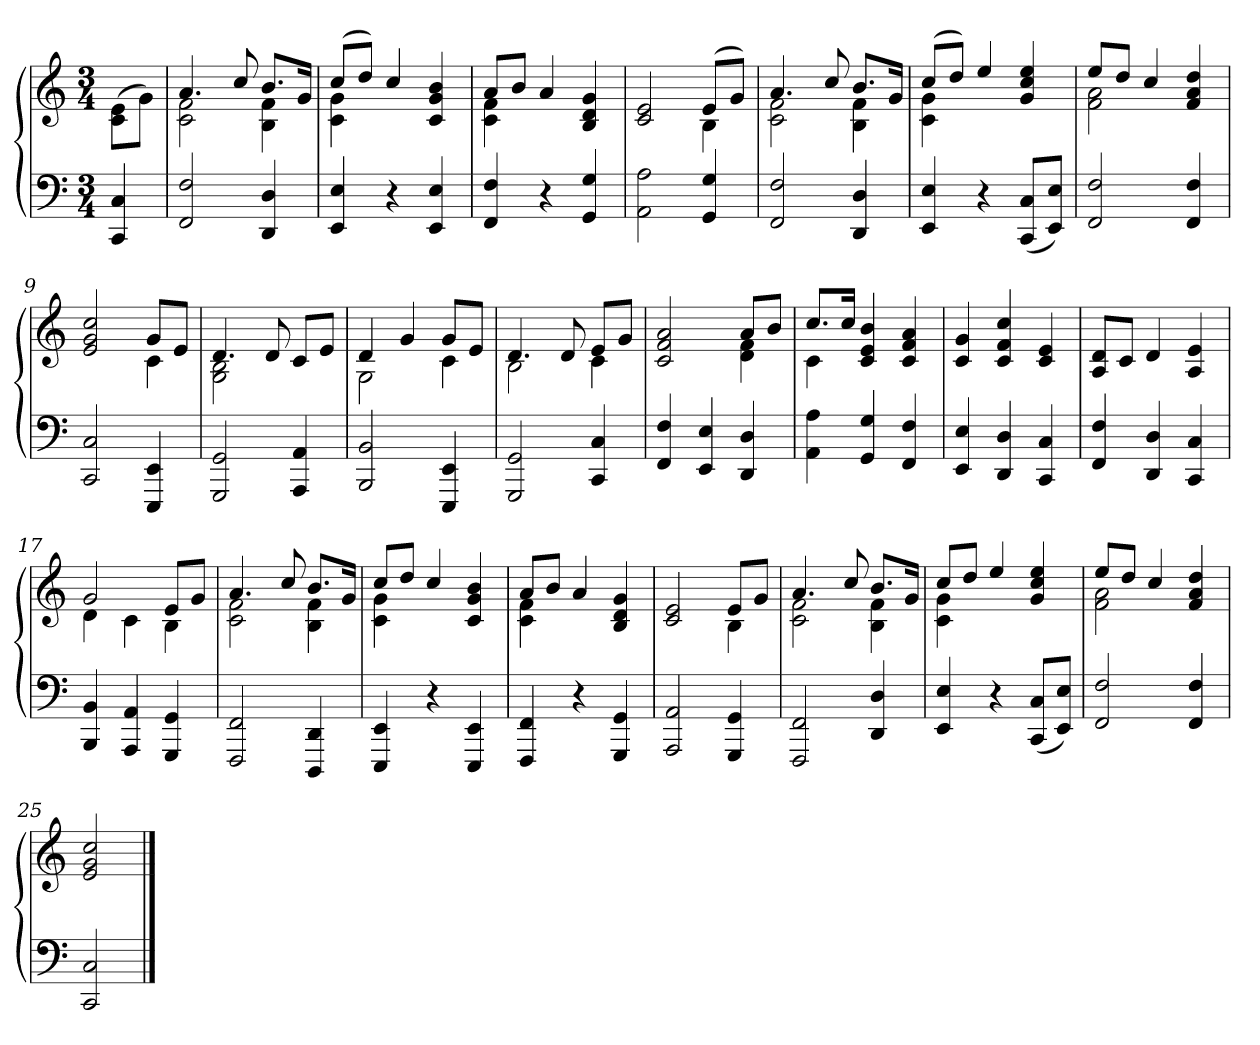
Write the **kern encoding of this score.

**kern	**kern
*part2	*part1
*staff2	*staff1
*clefF4	*clefG2
*k[]	*k[]
*M3/4	*M3/4
*MM95	*MM95
=1	=1
4CC/ 4C/	(>8c\ 8e\L
.	8g\J)
=2	=2
*	*^
2FF/ 2F/	4.a/	2c\ 2f\
.	8cc/	.
4DD/ 4D/	8.b/L	4B\ 4f\
.	16g/Jk	.
=3	=3	=3
4EE/ 4E/	(>8cc/L	4c\ 4g\
.	8dd/J)	.
4r	4cc/	2ryy
4EE/ 4E/	4c/ 4g/ 4b/	.
=4	=4	=4
4FF/ 4F/	8a/L	4c\ 4f\
.	8b/J	.
4r	4a/	2ryy
4GG/ 4G/	4B/ 4d/ 4g/	.
=5	=5	=5
2AA\ 2A\	2c/ 2e/	2ryy
4GG/ 4G/	(>8e/L	4B\
.	8g/J)	.
=6	=6	=6
2FF/ 2F/	4.a/	2c\ 2f\
.	8cc/	.
4DD/ 4D/	8.b/L	4B\ 4f\
.	16g/Jk	.
=7	=7	=7
4EE/ 4E/	(>8cc/L	4c\ 4g\
.	8dd/J)	.
4r	4ee/	2ryy
(<8CC/ 8C/L	4g/ 4cc/ 4ee/	.
8EE/ 8E/J)	.	.
=8	=8	=8
2FF/ 2F/	8ee/L	2f\ 2a\
.	8dd/J	.
.	4cc/	.
4FF/ 4F/	4f/ 4a/ 4dd/	4ryy
=9	=9	=9
2CC/ 2C/	2e/ 2g/ 2cc/	2ryy
4EEE/ 4EE/	8g/L	4c\
.	8e/J	.
!!LO:LB:g=z	!!
=10	=10	=10
2GGG/ 2GG/	4.d/	2G\ 2B\
.	8d/	.
4AAA/ 4AA/	8c/L	4ryy
.	8e/J	.
=11	=11	=11
2BBB/ 2BB/	4d/	2G\
.	4g/	.
4EEE/ 4EE/	8g/L	4c\
.	8e/J	.
=12	=12	=12
2GGG/ 2GG/	4.d/	2B\
.	8d/	.
4CC/ 4C/	8e/L	4c\
.	8g/J	.
=13	=13	=13
4FF/ 4F/	2c/ 2f/ 2a/	2ryy
4EE/ 4E/	.	.
4DD/ 4D/	8a/L	4d\ 4f\
.	8b/J	.
=14	=14	=14
4AA\ 4A\	8.cc/L	4c\
.	16cc/Jk	.
4GG/ 4G/	4c/ 4e/ 4b/	2ryy
4FF/ 4F/	4c/ 4f/ 4a/	.
*	*v	*v
=15	=15
4EE/ 4E/	4c/ 4g/
4DD/ 4D/	4c/ 4f/ 4cc/
4CC/ 4C/	4c/ 4e/
=16	=16
4FF/ 4F/	8A/ 8d/L
.	8c/J
4DD/ 4D/	4d/
4CC/ 4C/	4A/ 4e/
=17	=17
*	*^
4BBB/ 4BB/	2g/	4d\
4AAA/ 4AA/	.	4c\
4GGG/ 4GG/	8e/L	4B\
.	8g/J	.
=18	=18	=18
2FFF/ 2FF/	4.a/	2c\ 2f\
.	8cc/	.
4DDD/ 4DD/	8.b/L	4B\ 4f\
.	16g/Jk	.
!!LO:LB:g=z	!!
=19	=19	=19
4EEE/ 4EE/	8cc/L	4c\ 4g\
.	8dd/J	.
4r	4cc/	2ryy
4EEE/ 4EE/	4c/ 4g/ 4b/	.
=20	=20	=20
4FFF/ 4FF/	8a/L	4c\ 4f\
.	8b/J	.
4r	4a/	2ryy
4GGG/ 4GG/	4B/ 4d/ 4g/	.
=21	=21	=21
2AAA/ 2AA/	2c/ 2e/	2ryy
4GGG/ 4GG/	8e/L	4B\
.	8g/J	.
=22	=22	=22
2FFF/ 2FF/	4.a/	2c\ 2f\
.	8cc/	.
4DD/ 4D/	8.b/L	4B\ 4f\
.	16g/Jk	.
=23	=23	=23
4EE/ 4E/	8cc/L	4c\ 4g\
.	8dd/J	.
4r	4ee/	2ryy
(<8CC/ 8C/L	4g/ 4cc/ 4ee/	.
8EE/ 8E/J)	.	.
=24	=24	=24
2FF/ 2F/	8ee/L	2f\ 2a\
.	8dd/J	.
.	4cc/	.
4FF/ 4F/	4f/ 4a/ 4dd/	4ryy
*	*v	*v
=25	=25
2CC/ 2C/	2e/ 2g/ 2cc/
==	==
*-	*-
